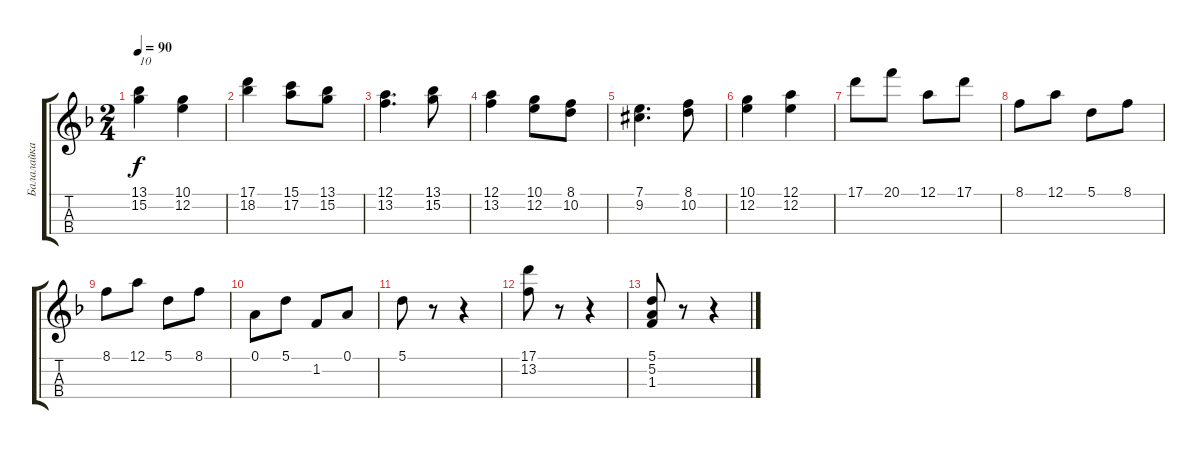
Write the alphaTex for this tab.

\track ("Балалайка" "Балалайка") {instrument acousticguitarsteel}
\staff {score tabs}
\tuning (A3 E3 E3 E3) {hide}
\ts (2 4)
\tempo 90
\clef g2
\ks f
(13.1 15.2).4{txt "10" dy f} (10.1 12.2).4 |
(17.1 18.2).4 (15.1 17.2).8 (13.1 15.2).8 |
(12.1 13.2).4{d} (13.1 15.2).8 |
(12.1 13.2).4 (10.1 12.2).8 (8.1 10.2).8 |
(7.1 9.2{acc #}).4{d} (8.1 10.2).8 |
(10.1 12.2).4 (12.1 12.2).4 |
17.1.8 20.1.8 12.1.8 17.1.8 |
8.1.8 12.1.8 5.1.8 8.1.8 |
8.1.8 12.1.8 5.1.8 8.1.8 |
0.1.8 5.1.8 1.2.8 0.1.8 |
5.1.8 r.8 r.4 |
(17.1 13.2).8 r.8 r.4 |
(5.1 5.2 1.3).8 r.8 r.4
